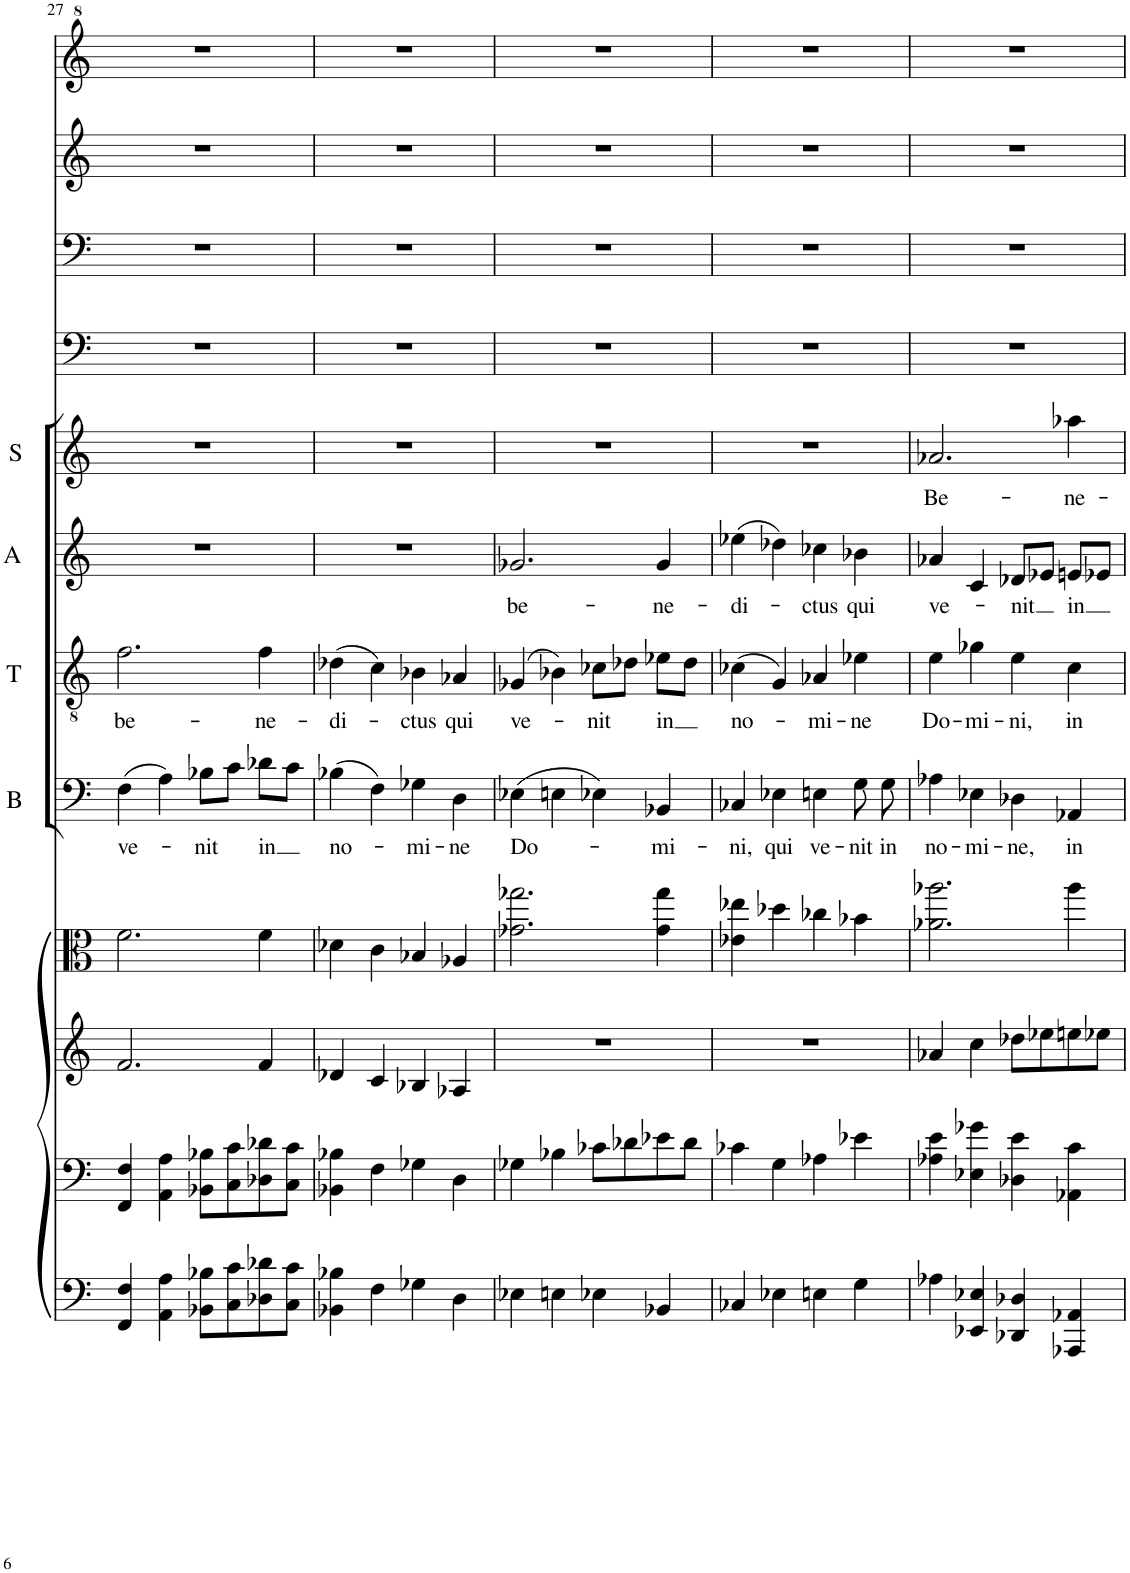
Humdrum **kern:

**kern	**kern	**kern	**kern	**kern	**text	**kern	**text	**kern	**text	**kern	**text	**kern	**kern	**kern	**kern
*part12	*part11	*part10	*part9	*part8	*part8	*part7	*part7	*part6	*part6	*part5	*part5	*part4	*part3	*part2	*part1
*staff12	*staff11	*staff10	*staff9	*staff8	*staff8	*staff7	*staff7	*staff6	*staff6	*staff5	*staff5	*staff4	*staff3	*staff2	*staff1
*I"Pauke	*I"Kontrabasse	*I"Synthesizer Strings-R2	*I"Bratschen	*I"Bass	*	*I"Tenor	*	*I"Alt	*	*I"Sopran	*	*I"Bass Solo	*I"Tenor Solo	*I"Alt Solo	*I"Sopran Solo
*	*	*I'Str	*	*I'B	*	*I'T	*	*I'A	*	*I'S	*	*	*	*	*
!!LO:PB:g=z
*clefF4	*clefF4	*clefG2	*clefC3	*clefF4	*	*clefGv2	*	*clefG2	*	*clefG2	*	*clefF4	*clefF4	*clefG2	*clefG^2
*	*	*	*	*	*	*ITrd7c12	*	*ITrd1c2	*	*	*	*	*	*ITrd4c7	*ITrd-7c-12
*k[]	*k[]	*k[]	*k[]	*k[]	*	*k[]	*	*k[]	*	*k[]	*	*k[]	*k[]	*k[]	*k[]
*M2/2	*M2/2	*M2/2	*M2/2	*M2/2	*	*M2/2	*	*M2/2	*	*M2/2	*	*M2/2	*M2/2	*M2/2	*M2/2
*met(c|)	*met(c|)	*met(c|)	*met(c|)	*met(c|)	*	*met(c|)	*	*met(c|)	*	*met(c|)	*	*met(c|)	*met(c|)	*met(c|)	*met(c|)
=27	=27	=27	=27	=27	=27	=27	=27	=27	=27	=27	=27	=27	=27	=27	=27
!	!	!	!	!	!LO:LY:b	!	!LO:LY:b	!	!	!	!	!	!	!	!
4FF/ 4F/	4FF/ 4F/	2.f/	2.f\	(4F\	ve-	2.f\	be-	1r	.	1r	.	1r	1r	1r	1r
4AA\ 4A\	4AA\ 4A\	.	.	4A\)	.	.	.	.	.	.	.	.	.	.	.
!	!	!	!	!	!LO:LY:b	!	!	!	!	!	!	!	!	!	!
8BB-X\ 8B-X\L	8BB-X\ 8B-X\L	.	.	8B-X\L	-nit	.	.	.	.	.	.	.	.	.	.
8C\ 8c\	8C\ 8c\	.	.	8c\J	.	.	.	.	.	.	.	.	.	.	.
!	!	!	!	!	!LO:LY:b	!	!LO:LY:b	!	!	!	!	!	!	!	!
8D-X\ 8d-X\	8D-X\ 8d-X\	4f/	4f\	8d-X\L	in	4f\	-ne-	.	.	.	.	.	.	.	.
8C\ 8c\J	8C\ 8c\J	.	.	8c\J	.	.	.	.	.	.	.	.	.	.	.
=28	=28	=28	=28	=28	=28	=28	=28	=28	=28	=28	=28	=28	=28	=28	=28
!	!	!	!	!	!LO:LY:b	!	!LO:LY:b	!	!	!	!	!	!	!	!
4BB-X\ 4B-X\	4BB-X\ 4B-X\	4d-X/	4d-X\	(4B-X\	no-	(4d-X\	-di-	1r	.	1r	.	1r	1r	1r	1r
4F\	4F\	4c/	4c\	4F\)	.	4c\)	.	.	.	.	.	.	.	.	.
!	!	!	!	!	!LO:LY:b	!	!LO:LY:b	!	!	!	!	!	!	!	!
4G-X\	4G-X\	4B-X/	4B-X/	4G-X\	-mi-	4B-X\	-ctus	.	.	.	.	.	.	.	.
!	!	!	!	!	!LO:LY:b	!	!LO:LY:b	!	!	!	!	!	!	!	!
4D\	4D\	4A-X/	4A-X/	4D\	-ne	4A-X/	qui	.	.	.	.	.	.	.	.
=29	=29	=29	=29	=29	=29	=29	=29	=29	=29	=29	=29	=29	=29	=29	=29
!	!	!	!	!	!LO:LY:b	!	!LO:LY:b	!	!LO:LY:b	!	!	!	!	!	!
4E-X\	4G-X\	1r	2.g-X\ 2.gg-X\	(4E-X\	Do-	(4G-X/	ve-	2.g-X/	be-	1r	.	1r	1r	1r	1r
4En\	4B-X\	.	.	4En\	.	4B-X\)	.	.	.	.	.	.	.	.	.
!	!	!	!	!	!	!	!LO:LY:b	!	!	!	!	!	!	!	!
4E-X\	8c-X\L	.	.	4E-X\)	.	8c-X\L	-nit	.	.	.	.	.	.	.	.
.	8d-X\	.	.	.	.	8d-X\J	.	.	.	.	.	.	.	.	.
!	!	!	!	!	!LO:LY:b	!	!LO:LY:b	!	!LO:LY:b	!	!	!	!	!	!
4BB-X/	8e-X\	.	4g-\ 4gg-\	4BB-X/	-mi-	8e-X\L	in	4g-/	-ne-	.	.	.	.	.	.
.	8d-\J	.	.	.	.	8d-\J	.	.	.	.	.	.	.	.	.
=30	=30	=30	=30	=30	=30	=30	=30	=30	=30	=30	=30	=30	=30	=30	=30
!	!	!	!	!	!LO:LY:b	!	!LO:LY:b	!	!LO:LY:b	!	!	!	!	!	!
4C-X/	4c-X\	1r	4e-X\ 4ee-X\	4C-X/	-ni,	(4c-X\	no-	(4ee-X\	-di-	1r	.	1r	1r	1r	1r
!	!	!	!	!	!LO:LY:b	!	!	!	!	!	!	!	!	!	!
4E-X\	4G\	.	4dd-X\	4E-X\	qui	4G/)	.	4dd-X\)	.	.	.	.	.	.	.
!	!	!	!	!	!LO:LY:b	!	!LO:LY:b	!	!LO:LY:b	!	!	!	!	!	!
4En\	4A-X\	.	4cc-X\	4En\	ve-	4A-X/	-mi-	4cc-X\	-ctus	.	.	.	.	.	.
!	!	!	!	!	!LO:LY:b	!	!LO:LY:b	!	!LO:LY:b	!	!	!	!	!	!
4G\	4e-X\	.	4b-X\	8G\	-nit	4e-X\	-ne	4b-X\	qui	.	.	.	.	.	.
!	!	!	!	!	!LO:LY:b	!	!	!	!	!	!	!	!	!	!
.	.	.	.	8G\	in	.	.	.	.	.	.	.	.	.	.
=31	=31	=31	=31	=31	=31	=31	=31	=31	=31	=31	=31	=31	=31	=31	=31
!	!	!	!	!	!LO:LY:b	!	!LO:LY:b	!	!LO:LY:b	!	!LO:LY:b	!	!	!	!
4A-X\	4A-X\ 4e\	4a-X/	2.a-X\ 2.aa-X\	4A-X\	no-	4e\	Do-	4a-X/	ve-	2.a-X/	Be-	1r	1r	1r	1r
!	!	!	!	!	!LO:LY:b	!	!LO:LY:b	!	!	!	!	!	!	!	!
4EE-X/ 4E-X/	4E-X\ 4g-X\	4cc\	.	4E-X\	-mi-	4g-X\	-mi-	4c/	.	.	.	.	.	.	.
!	!	!	!	!	!LO:LY:b	!	!LO:LY:b	!	!LO:LY:b	!	!	!	!	!	!
4DD-X/ 4D-X/	4D-X\ 4e\	8dd-X\L	.	4D-X\	-ne,	4e\	-ni,	8d-X/L	-nit	.	.	.	.	.	.
.	.	8ee-X\	.	.	.	.	.	8e-X/J	.	.	.	.	.	.	.
!	!	!	!	!	!LO:LY:b	!	!LO:LY:b	!	!LO:LY:b	!	!LO:LY:b	!	!	!	!
4AAA-X/ 4AA-X/	4AA-X\ 4c\	8een\	4aa-\	4AA-X/	in	4c\	in	8en/L	in	4aa-X\	-ne-	.	.	.	.
.	.	8ee-X\J	.	.	.	.	.	8e-X/J	.	.	.	.	.	.	.
=	=	=	=	=	=	=	=	=	=	=	=	=	=	=	=
*-	*-	*-	*-	*-	*-	*-	*-	*-	*-	*-	*-	*-	*-	*-	*-
